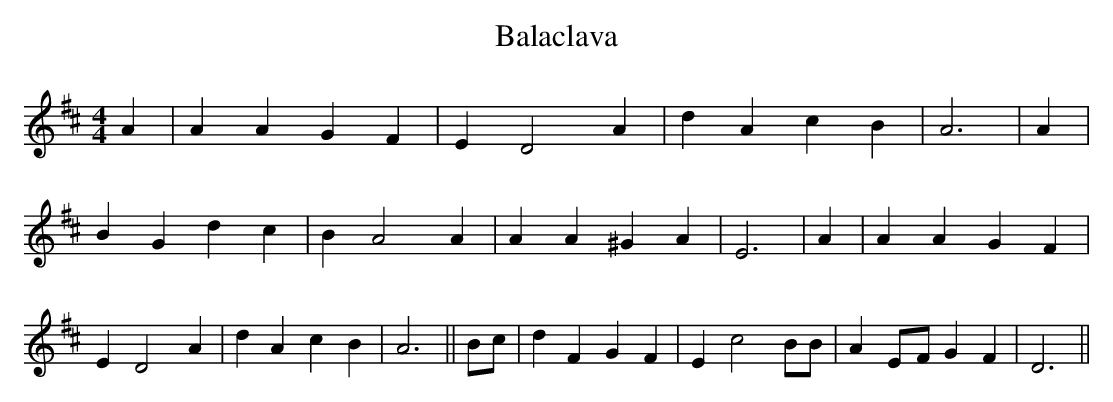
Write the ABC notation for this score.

X:1
T:Balaclava
M:4/4
L:1/4
K:D
 A| A A G F| E D2 A| d A c B| A3| A| B G d c| B A2 A| A A ^G A| E3|\
 A| A A G F| E D2 A| d A c B| A3|| B/2c/2| d F G F| E c2 B/2B/2| AE/2-F/2 G F|\
 D3||
